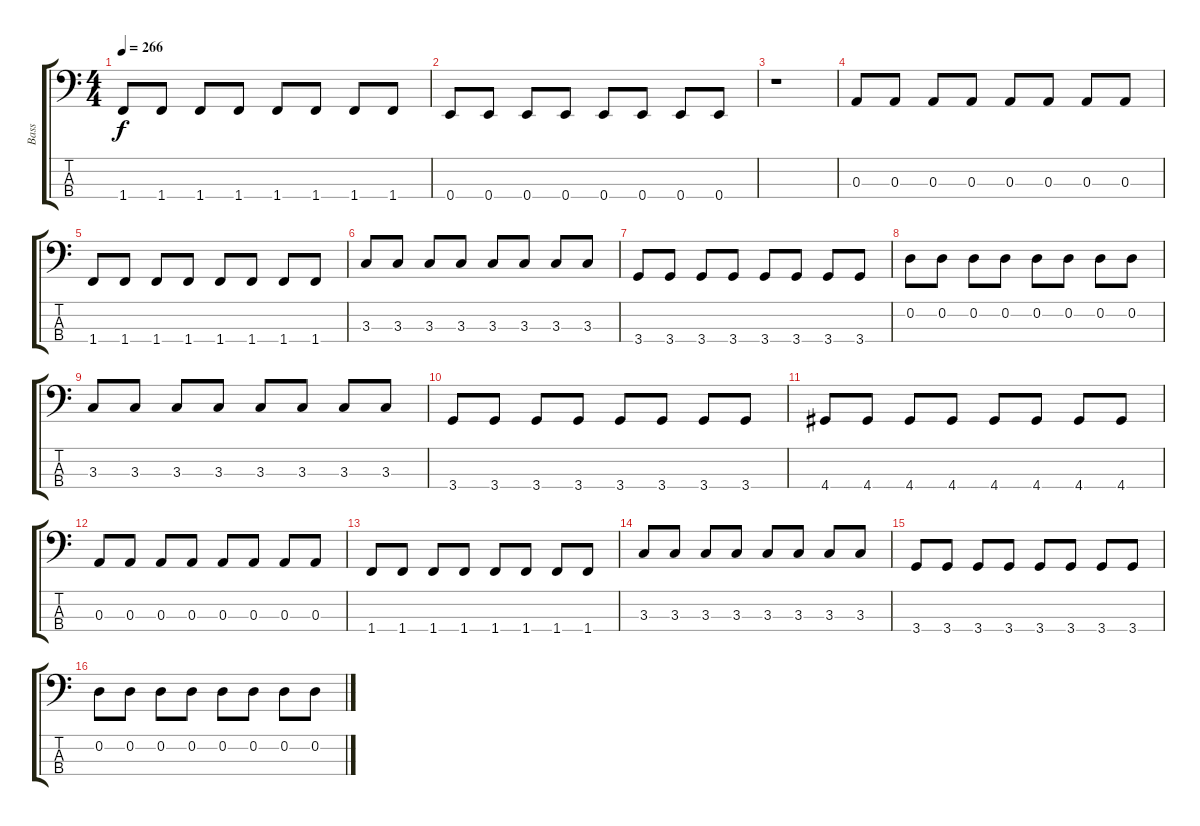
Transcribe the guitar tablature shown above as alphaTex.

\track ("Bass" "Bass") {instrument electricbasspick}
\staff {score tabs}
\tuning (G2 D2 A1 E1) {hide}
\ts (4 4)
\tempo 266
\clef f4
\ks c
1.4.8{dy f} 1.4.8 1.4.8 1.4.8 1.4.8 1.4.8 1.4.8 1.4.8 |
0.4.8 0.4.8 0.4.8 0.4.8 0.4.8 0.4.8 0.4.8 0.4.8 |
r.1 |
0.3.8 0.3.8 0.3.8 0.3.8 0.3.8 0.3.8 0.3.8 0.3.8 |
1.4.8 1.4.8 1.4.8 1.4.8 1.4.8 1.4.8 1.4.8 1.4.8 |
3.3.8 3.3.8 3.3.8 3.3.8 3.3.8 3.3.8 3.3.8 3.3.8 |
3.4.8 3.4.8 3.4.8 3.4.8 3.4.8 3.4.8 3.4.8 3.4.8 |
0.2.8 0.2.8 0.2.8 0.2.8 0.2.8 0.2.8 0.2.8 0.2.8 |
3.3.8 3.3.8 3.3.8 3.3.8 3.3.8 3.3.8 3.3.8 3.3.8 |
3.4.8 3.4.8 3.4.8 3.4.8 3.4.8 3.4.8 3.4.8 3.4.8 |
4.4.8 4.4.8 4.4.8 4.4.8 4.4.8 4.4.8 4.4.8 4.4.8 |
0.3.8 0.3.8 0.3.8 0.3.8 0.3.8 0.3.8 0.3.8 0.3.8 |
1.4.8 1.4.8 1.4.8 1.4.8 1.4.8 1.4.8 1.4.8 1.4.8 |
3.3.8 3.3.8 3.3.8 3.3.8 3.3.8 3.3.8 3.3.8 3.3.8 |
3.4.8 3.4.8 3.4.8 3.4.8 3.4.8 3.4.8 3.4.8 3.4.8 |
0.2.8 0.2.8 0.2.8 0.2.8 0.2.8 0.2.8 0.2.8 0.2.8
